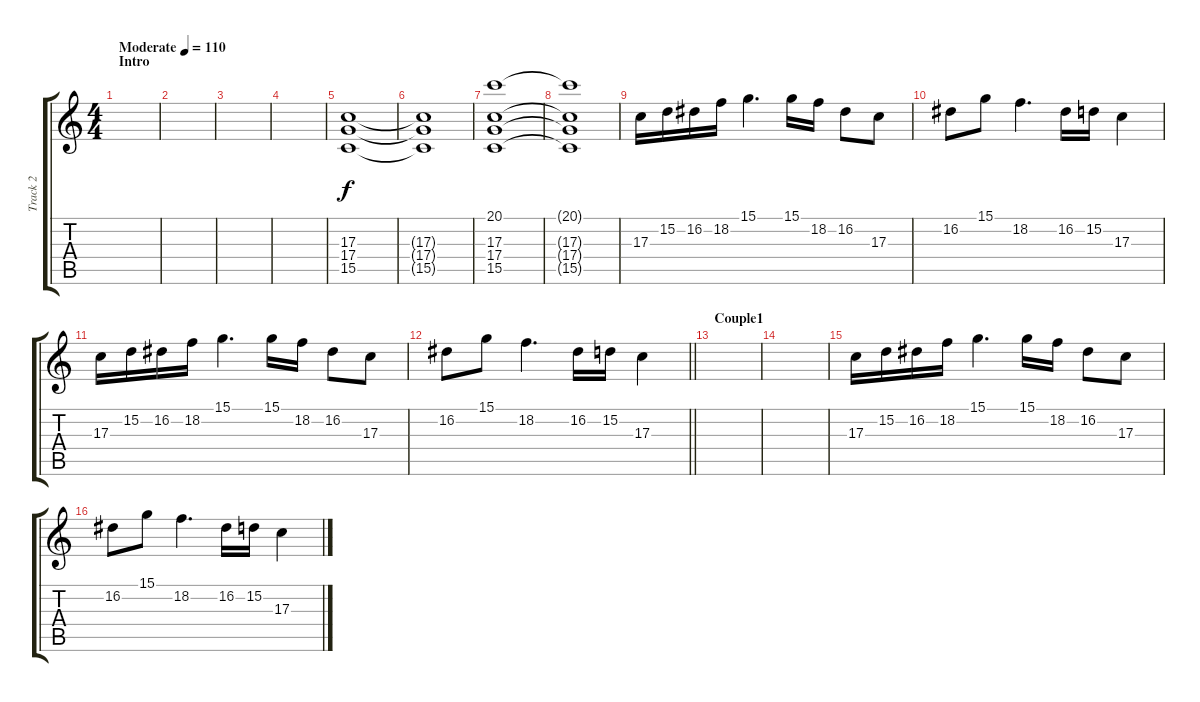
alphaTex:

\track ("Track 2" "Track 2") {instrument stringensemble1}
\staff {score tabs}
\tuning (E4 B3 G3 D3 A2 E2) {hide}
\ts (4 4)
\section ("" "Intro")
\tempo (110 "Moderate")
\clef g2
\ks c
|
|
|
|
(17.3 17.4 15.5).1 |
(17.3{t} 17.4{t} 15.5{t}).1 |
(20.1 17.3 17.4 15.5).1 |
(20.1{t} 17.3{t} 17.4{t} 15.5{t}).1 |
17.3.16 15.2.16 16.2.16 18.2.16 15.1.4{d} 15.1.16 18.2.16 16.2.8 17.3.8 |
16.2.8 15.1.8 18.2.4{d} 16.2.16 15.2.16 17.3.4 |
17.3.16 15.2.16 16.2.16 18.2.16 15.1.4{d} 15.1.16 18.2.16 16.2.8 17.3.8 |
\barLineRight lightlight
16.2.8 15.1.8 18.2.4{d} 16.2.16 15.2.16 17.3.4 |
\section ("" "Couple1")
|
|
17.3.16 15.2.16 16.2.16 18.2.16 15.1.4{d} 15.1.16 18.2.16 16.2.8 17.3.8 |
16.2.8 15.1.8 18.2.4{d} 16.2.16 15.2.16 17.3.4
